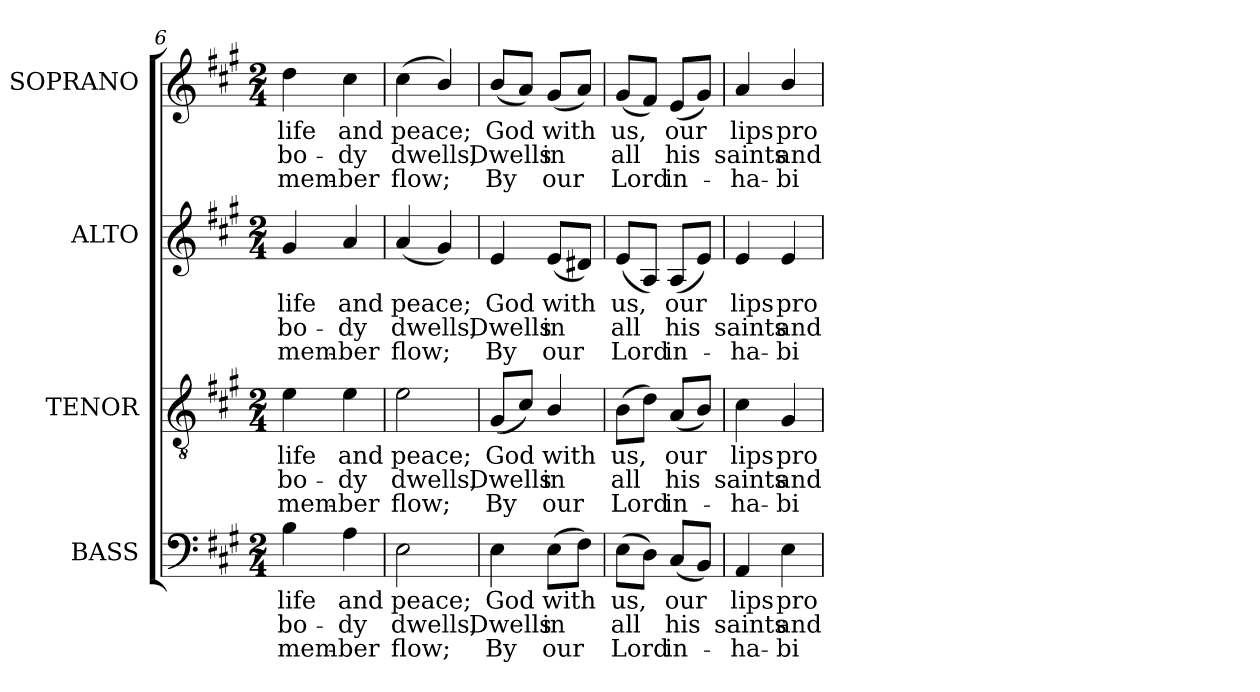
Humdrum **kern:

**kern	**text	**text	**text	**kern	**text	**text	**text	**kern	**text	**text	**text	**kern	**text	**text	**text
*part4	*part4	*part4	*part4	*part3	*part3	*part3	*part3	*part2	*part2	*part2	*part2	*part1	*part1	*part1	*part1
*staff4	*staff4	*staff4	*staff4	*staff3	*staff3	*staff3	*staff3	*staff2	*staff2	*staff2	*staff2	*staff1	*staff1	*staff1	*staff1
*I"BASS	*	*	*	*I"TENOR	*	*	*	*I"ALTO	*	*	*	*I"SOPRANO	*	*	*
*I'B.	*	*	*	*I'T.	*	*	*	*I'A.	*	*	*	*I'S.	*	*	*
*clefF4	*	*	*	*clefGv2	*	*	*	*clefG2	*	*	*	*clefG2	*	*	*
*	*	*	*	*ITrd7c12	*	*	*	*	*	*	*	*	*	*	*
*k[f#c#g#]	*	*	*	*k[f#c#g#]	*	*	*	*k[f#c#g#]	*	*	*	*k[f#c#g#]	*	*	*
*A:	*	*	*	*A:	*	*	*	*A:	*	*	*	*A:	*	*	*
*M2/4	*	*	*	*M2/4	*	*	*	*M2/4	*	*	*	*M2/4	*	*	*
=6	=6	=6	=6	=6	=6	=6	=6	=6	=6	=6	=6	=6	=6	=6	=6
!	!LO:LY:b:color=#000000	!LO:LY:b:color=#000000	!LO:LY:b:color=#000000	!	!	!	!	!	!	!	!	!	!	!	!
!	!	!	!	!	!LO:LY:b:color=#000000	!LO:LY:b:color=#000000	!LO:LY:b:color=#000000	!	!	!	!	!	!	!	!
!	!	!	!	!	!	!	!	!	!LO:LY:b:color=#000000	!LO:LY:b:color=#000000	!LO:LY:b:color=#000000	!	!	!	!
!	!	!	!	!	!	!	!	!	!	!	!	!	!LO:LY:b:color=#000000	!LO:LY:b:color=#000000	!LO:LY:b:color=#000000
4Bi\	life	bo-	mem-	4Ei\	life	bo-	mem-	4g#i/	life	bo-	mem-	4ddi\	life	bo-	mem-
!	!LO:LY:b:color=#000000	!LO:LY:b:color=#000000	!LO:LY:b:color=#000000	!	!	!	!	!	!	!	!	!	!	!	!
!	!	!	!	!	!LO:LY:b:color=#000000	!LO:LY:b:color=#000000	!LO:LY:b:color=#000000	!	!	!	!	!	!	!	!
!	!	!	!	!	!	!	!	!	!LO:LY:b:color=#000000	!LO:LY:b:color=#000000	!LO:LY:b:color=#000000	!	!	!	!
!	!	!	!	!	!	!	!	!	!	!	!	!	!LO:LY:b:color=#000000	!LO:LY:b:color=#000000	!LO:LY:b:color=#000000
4Ai\	and	-dy	-ber	4Ei\	and	-dy	-ber	4ai/	and	-dy	-ber	4cc#i\	and	-dy	-ber
=7	=7	=7	=7	=7	=7	=7	=7	=7	=7	=7	=7	=7	=7	=7	=7
!	!LO:LY:b:color=#000000	!LO:LY:b:color=#000000	!LO:LY:b:color=#000000	!	!	!	!	!	!	!	!	!	!	!	!
!	!	!	!	!	!LO:LY:b:color=#000000	!LO:LY:b:color=#000000	!LO:LY:b:color=#000000	!	!	!	!	!	!	!	!
!	!	!	!	!	!	!	!	!	!LO:LY:b:color=#000000	!LO:LY:b:color=#000000	!LO:LY:b:color=#000000	!	!	!	!
!	!	!	!	!	!	!	!	!	!	!	!	!	!LO:LY:b:color=#000000	!LO:LY:b:color=#000000	!LO:LY:b:color=#000000
2Ei\	peace;	dwells,	flow;	2Ei\	peace;	dwells,	flow;	(4ai/	peace;	dwells,	flow;	(4cc#i\	peace;	dwells,	flow;
.	.	.	.	.	.	.	.	4g#i/)	.	.	.	4bi/)	.	.	.
=8	=8	=8	=8	=8	=8	=8	=8	=8	=8	=8	=8	=8	=8	=8	=8
!	!LO:LY:b:color=#000000	!LO:LY:b:color=#000000	!LO:LY:b:color=#000000	!	!	!	!	!	!	!	!	!	!	!	!
!	!	!	!	!	!LO:LY:b:color=#000000	!LO:LY:b:color=#000000	!LO:LY:b:color=#000000	!	!	!	!	!	!	!	!
!	!	!	!	!	!	!	!	!	!LO:LY:b:color=#000000	!LO:LY:b:color=#000000	!LO:LY:b:color=#000000	!	!	!	!
!	!	!	!	!	!	!	!	!	!	!	!	!	!LO:LY:b:color=#000000	!LO:LY:b:color=#000000	!LO:LY:b:color=#000000
4Ei\	God	Dwells	By	(8GG#i/L	God	Dwells	By	4ei/	God	Dwells	By	(8bi/L	God	Dwells	By
.	.	.	.	8C#i/J)	.	.	.	.	.	.	.	8ai/J)	.	.	.
!	!LO:LY:b:color=#000000	!LO:LY:b:color=#000000	!LO:LY:b:color=#000000	!	!	!	!	!	!	!	!	!	!	!	!
!	!	!	!	!	!LO:LY:b:color=#000000	!LO:LY:b:color=#000000	!LO:LY:b:color=#000000	!	!	!	!	!	!	!	!
!	!	!	!	!	!	!	!	!	!LO:LY:b:color=#000000	!LO:LY:b:color=#000000	!LO:LY:b:color=#000000	!	!	!	!
!	!	!	!	!	!	!	!	!	!	!	!	!	!LO:LY:b:color=#000000	!LO:LY:b:color=#000000	!LO:LY:b:color=#000000
(8Ei\L	with	in	our	4BBi/	with	in	our	(8ei/L	with	in	our	(8g#i/L	with	in	our
8F#i\J)	.	.	.	.	.	.	.	8d#Xi/J)	.	.	.	8ai/J)	.	.	.
=9	=9	=9	=9	=9	=9	=9	=9	=9	=9	=9	=9	=9	=9	=9	=9
!	!LO:LY:b:color=#000000	!LO:LY:b:color=#000000	!LO:LY:b:color=#000000	!	!	!	!	!	!	!	!	!	!	!	!
!	!	!	!	!	!LO:LY:b:color=#000000	!LO:LY:b:color=#000000	!LO:LY:b:color=#000000	!	!	!	!	!	!	!	!
!	!	!	!	!	!	!	!	!	!LO:LY:b:color=#000000	!LO:LY:b:color=#000000	!LO:LY:b:color=#000000	!	!	!	!
!	!	!	!	!	!	!	!	!	!	!	!	!	!LO:LY:b:color=#000000	!LO:LY:b:color=#000000	!LO:LY:b:color=#000000
(8Ei\L	us,	all	Lord	(8BBi\L	us,	all	Lord	(8ei/L	us,	all	Lord	(8g#i/L	us,	all	Lord
8Di\J)	.	.	.	8Di\J)	.	.	.	8Ai/J)	.	.	.	8f#i/J)	.	.	.
!	!LO:LY:b:color=#000000	!LO:LY:b:color=#000000	!LO:LY:b:color=#000000	!	!	!	!	!	!	!	!	!	!	!	!
!	!	!	!	!	!LO:LY:b:color=#000000	!LO:LY:b:color=#000000	!LO:LY:b:color=#000000	!	!	!	!	!	!	!	!
!	!	!	!	!	!	!	!	!	!LO:LY:b:color=#000000	!LO:LY:b:color=#000000	!LO:LY:b:color=#000000	!	!	!	!
!	!	!	!	!	!	!	!	!	!	!	!	!	!LO:LY:b:color=#000000	!LO:LY:b:color=#000000	!LO:LY:b:color=#000000
(8C#i/L	our	his	in-	(8AAi/L	our	his	in-	(8Ai/L	our	his	in-	(8ei/L	our	his	in-
8BBi/J)	.	.	.	8BBi/J)	.	.	.	8ei/J)	.	.	.	8g#i/J)	.	.	.
=10	=10	=10	=10	=10	=10	=10	=10	=10	=10	=10	=10	=10	=10	=10	=10
!	!LO:LY:b:color=#000000	!LO:LY:b:color=#000000	!LO:LY:b:color=#000000	!	!	!	!	!	!	!	!	!	!	!	!
!	!	!	!	!	!LO:LY:b:color=#000000	!LO:LY:b:color=#000000	!LO:LY:b:color=#000000	!	!	!	!	!	!	!	!
!	!	!	!	!	!	!	!	!	!LO:LY:b:color=#000000	!LO:LY:b:color=#000000	!LO:LY:b:color=#000000	!	!	!	!
!	!	!	!	!	!	!	!	!	!	!	!	!	!LO:LY:b:color=#000000	!LO:LY:b:color=#000000	!LO:LY:b:color=#000000
4AAi/	lips	saints	-ha-	4C#i\	lips	saints	-ha-	4ei/	lips	saints	-ha-	4ai/	lips	saints	-ha-
!	!LO:LY:b:color=#000000	!LO:LY:b:color=#000000	!LO:LY:b:color=#000000	!	!	!	!	!	!	!	!	!	!	!	!
!	!	!	!	!	!LO:LY:b:color=#000000	!LO:LY:b:color=#000000	!LO:LY:b:color=#000000	!	!	!	!	!	!	!	!
!	!	!	!	!	!	!	!	!	!LO:LY:b:color=#000000	!LO:LY:b:color=#000000	!LO:LY:b:color=#000000	!	!	!	!
!	!	!	!	!	!	!	!	!	!	!	!	!	!LO:LY:b:color=#000000	!LO:LY:b:color=#000000	!LO:LY:b:color=#000000
4Ei\	pro-	and	-bi-	4GG#i/	pro-	and	-bi-	4ei/	pro-	and	-bi-	4bi/	pro-	and	-bi-
=	=	=	=	=	=	=	=	=	=	=	=	=	=	=	=
*-	*-	*-	*-	*-	*-	*-	*-	*-	*-	*-	*-	*-	*-	*-	*-
